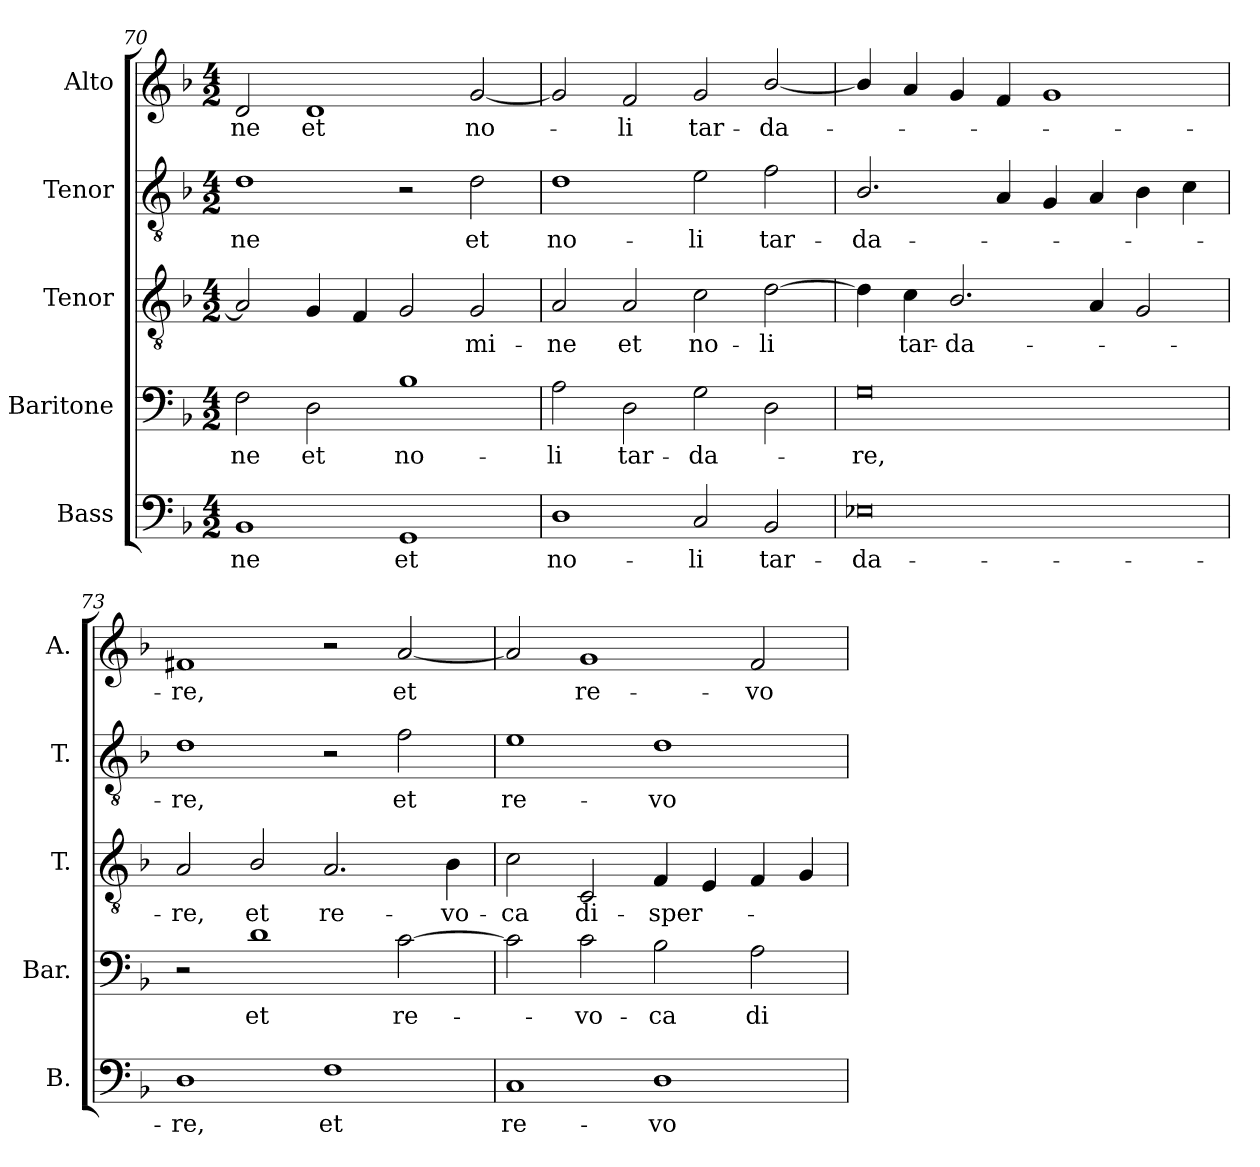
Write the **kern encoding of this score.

**kern	**text	**kern	**text	**kern	**text	**kern	**text	**kern	**text
*part5	*part5	*part4	*part4	*part3	*part3	*part2	*part2	*part1	*part1
*staff5	*staff5	*staff4	*staff4	*staff3	*staff3	*staff2	*staff2	*staff1	*staff1
*I"Bass	*	*I"Baritone	*	*I"Tenor	*	*I"Tenor	*	*I"Alto	*
*I'B.	*	*I'Bar.	*	*I'T.	*	*I'T.	*	*I'A.	*
*clefF4	*	*clefF4	*	*clefGv2	*	*clefGv2	*	*clefG2	*
*	*	*	*	*ITrd7c12	*	*ITrd7c12	*	*	*
*k[b-]	*	*k[b-]	*	*k[b-]	*	*k[b-]	*	*k[b-]	*
*F:	*	*F:	*	*F:	*	*F:	*	*F:	*
*M4/2	*	*M4/2	*	*M4/2	*	*M4/2	*	*M4/2	*
=70	=70	=70	=70	=70	=70	=70	=70	=70	=70
!	!LO:LY:b:color=#000000	!	!	!	!	!	!	!	!
!	!	!	!LO:LY:b:color=#000000	!	!	!	!	!	!
!	!	!	!	!	!	!	!LO:LY:b:color=#000000	!	!
!	!	!	!	!	!	!	!	!	!LO:LY:b:color=#000000
1BB-i	-ne	2Fi\	-ne	2AAi/]	.	1Di	-ne	2di/	-ne
!	!	!	!LO:LY:b:color=#000000	!	!	!	!	!	!
!	!	!	!	!	!	!	!	!	!LO:LY:b:color=#000000
.	.	2Di\	et	4GGi/	.	.	.	1di	et
.	.	.	.	4FFi/	.	.	.	.	.
!	!LO:LY:b:color=#000000	!	!	!	!	!	!	!	!
!	!	!	!LO:LY:b:color=#000000	!	!	!	!	!	!
1GGi	et	1B-i	no-	2GGi/	.	2r	.	.	.
!	!	!	!	!	!LO:LY:b:color=#000000	!	!	!	!
!	!	!	!	!	!	!	!LO:LY:b:color=#000000	!	!
!	!	!	!	!	!	!	!	!	!LO:LY:b:color=#000000
.	.	.	.	2GGi/	-mi-	2Di\	et	[2gi/	no-
=71	=71	=71	=71	=71	=71	=71	=71	=71	=71
!	!LO:LY:b:color=#000000	!	!	!	!	!	!	!	!
!	!	!	!LO:LY:b:color=#000000	!	!	!	!	!	!
!	!	!	!	!	!LO:LY:b:color=#000000	!	!	!	!
!	!	!	!	!	!	!	!LO:LY:b:color=#000000	!	!
1Di	no-	2Ai\	-li	2AAi/	-ne	1Di	no-	2gi/]	.
!	!	!	!LO:LY:b:color=#000000	!	!	!	!	!	!
!	!	!	!	!	!LO:LY:b:color=#000000	!	!	!	!
!	!	!	!	!	!	!	!	!	!LO:LY:b:color=#000000
.	.	2Di\	tar-	2AAi/	et	.	.	2fi/	-li
!	!LO:LY:b:color=#000000	!	!	!	!	!	!	!	!
!	!	!	!LO:LY:b:color=#000000	!	!	!	!	!	!
!	!	!	!	!	!LO:LY:b:color=#000000	!	!	!	!
!	!	!	!	!	!	!	!LO:LY:b:color=#000000	!	!
!	!	!	!	!	!	!	!	!	!LO:LY:b:color=#000000
2Ci/	-li	2Gi\	-da-	2Ci\	no-	2Ei\	-li	2gi/	tar-
!	!LO:LY:b:color=#000000	!	!	!	!	!	!	!	!
!	!	!	!	!	!LO:LY:b:color=#000000	!	!	!	!
!	!	!	!	!	!	!	!LO:LY:b:color=#000000	!	!
!	!	!	!	!	!	!	!	!	!LO:LY:b:color=#000000
2BB-i/	tar-	2Di\	.	[2Di\	-li	2Fi\	tar-	[2b-i/	-da-
!!LO:LB:g=z
=72	=72	=72	=72	=72	=72	=72	=72	=72	=72
!	!LO:LY:b:color=#000000	!	!	!	!	!	!	!	!
!	!	!	!LO:LY:b:color=#000000	!	!	!	!	!	!
!	!	!	!	!	!	!	!LO:LY:b:color=#000000	!	!
0E-Xi	-da-	0Gi	-re,	4Di\]	.	2.BB-i/	-da-	4b-i/]	.
!	!	!	!	!	!LO:LY:b:color=#000000	!	!	!	!
.	.	.	.	4Ci\	tar-	.	.	4ai/	.
!	!	!	!	!	!LO:LY:b:color=#000000	!	!	!	!
.	.	.	.	2.BB-i/	-da-	.	.	4gi/	.
.	.	.	.	.	.	4AAi/	.	4fi/	.
.	.	.	.	.	.	4GGi/	.	1gi	.
.	.	.	.	4AAi/	.	4AAi/	.	.	.
.	.	.	.	2GGi/	.	4BB-i\	.	.	.
.	.	.	.	.	.	4Ci\	.	.	.
=73	=73	=73	=73	=73	=73	=73	=73	=73	=73
!	!LO:LY:b:color=#000000	!	!	!	!	!	!	!	!
!	!	!	!	!	!LO:LY:b:color=#000000	!	!	!	!
!	!	!	!	!	!	!	!LO:LY:b:color=#000000	!	!
!	!	!	!	!	!	!	!	!	!LO:LY:b:color=#000000
1Di	-re,	2r	.	2AAi/	-re,	1Di	-re,	1f#Xi	-re,
!	!	!	!LO:LY:b:color=#000000	!	!	!	!	!	!
!	!	!	!	!	!LO:LY:b:color=#000000	!	!	!	!
.	.	1di	et	2BB-i/	et	.	.	.	.
!	!LO:LY:b:color=#000000	!	!	!	!	!	!	!	!
!	!	!	!	!	!LO:LY:b:color=#000000	!	!	!	!
1Fi	et	.	.	2.AAi/	re-	2r	.	2r	.
!	!	!	!LO:LY:b:color=#000000	!	!	!	!	!	!
!	!	!	!	!	!	!	!LO:LY:b:color=#000000	!	!
!	!	!	!	!	!	!	!	!	!LO:LY:b:color=#000000
.	.	[2ci\	re-	.	.	2Fi\	et	[2ai/	et
!	!	!	!	!	!LO:LY:b:color=#000000	!	!	!	!
.	.	.	.	4BB-i\	-vo-	.	.	.	.
=74	=74	=74	=74	=74	=74	=74	=74	=74	=74
!	!LO:LY:b:color=#000000	!	!	!	!	!	!	!	!
!	!	!	!	!	!LO:LY:b:color=#000000	!	!	!	!
!	!	!	!	!	!	!	!LO:LY:b:color=#000000	!	!
1Ci	re-	2ci\]	.	2Ci\	-ca	1Ei	re-	2ai/]	.
!	!	!	!LO:LY:b:color=#000000	!	!	!	!	!	!
!	!	!	!	!	!LO:LY:b:color=#000000	!	!	!	!
!	!	!	!	!	!	!	!	!	!LO:LY:b:color=#000000
.	.	2ci\	-vo-	2CCi/	di-	.	.	1gi	re-
!	!LO:LY:b:color=#000000	!	!	!	!	!	!	!	!
!	!	!	!LO:LY:b:color=#000000	!	!	!	!	!	!
!	!	!	!	!	!LO:LY:b:color=#000000	!	!	!	!
!	!	!	!	!	!	!	!LO:LY:b:color=#000000	!	!
1Di	-vo-	2B-i\	-ca	4FFi/	-sper-	1Di	-vo-	.	.
.	.	.	.	4EEi/	.	.	.	.	.
!	!	!	!LO:LY:b:color=#000000	!	!	!	!	!	!
!	!	!	!	!	!	!	!	!	!LO:LY:b:color=#000000
.	.	2Ai\	di-	4FFi/	.	.	.	2fi/	-vo-
.	.	.	.	4GGi/	.	.	.	.	.
=	=	=	=	=	=	=	=	=	=
*-	*-	*-	*-	*-	*-	*-	*-	*-	*-
